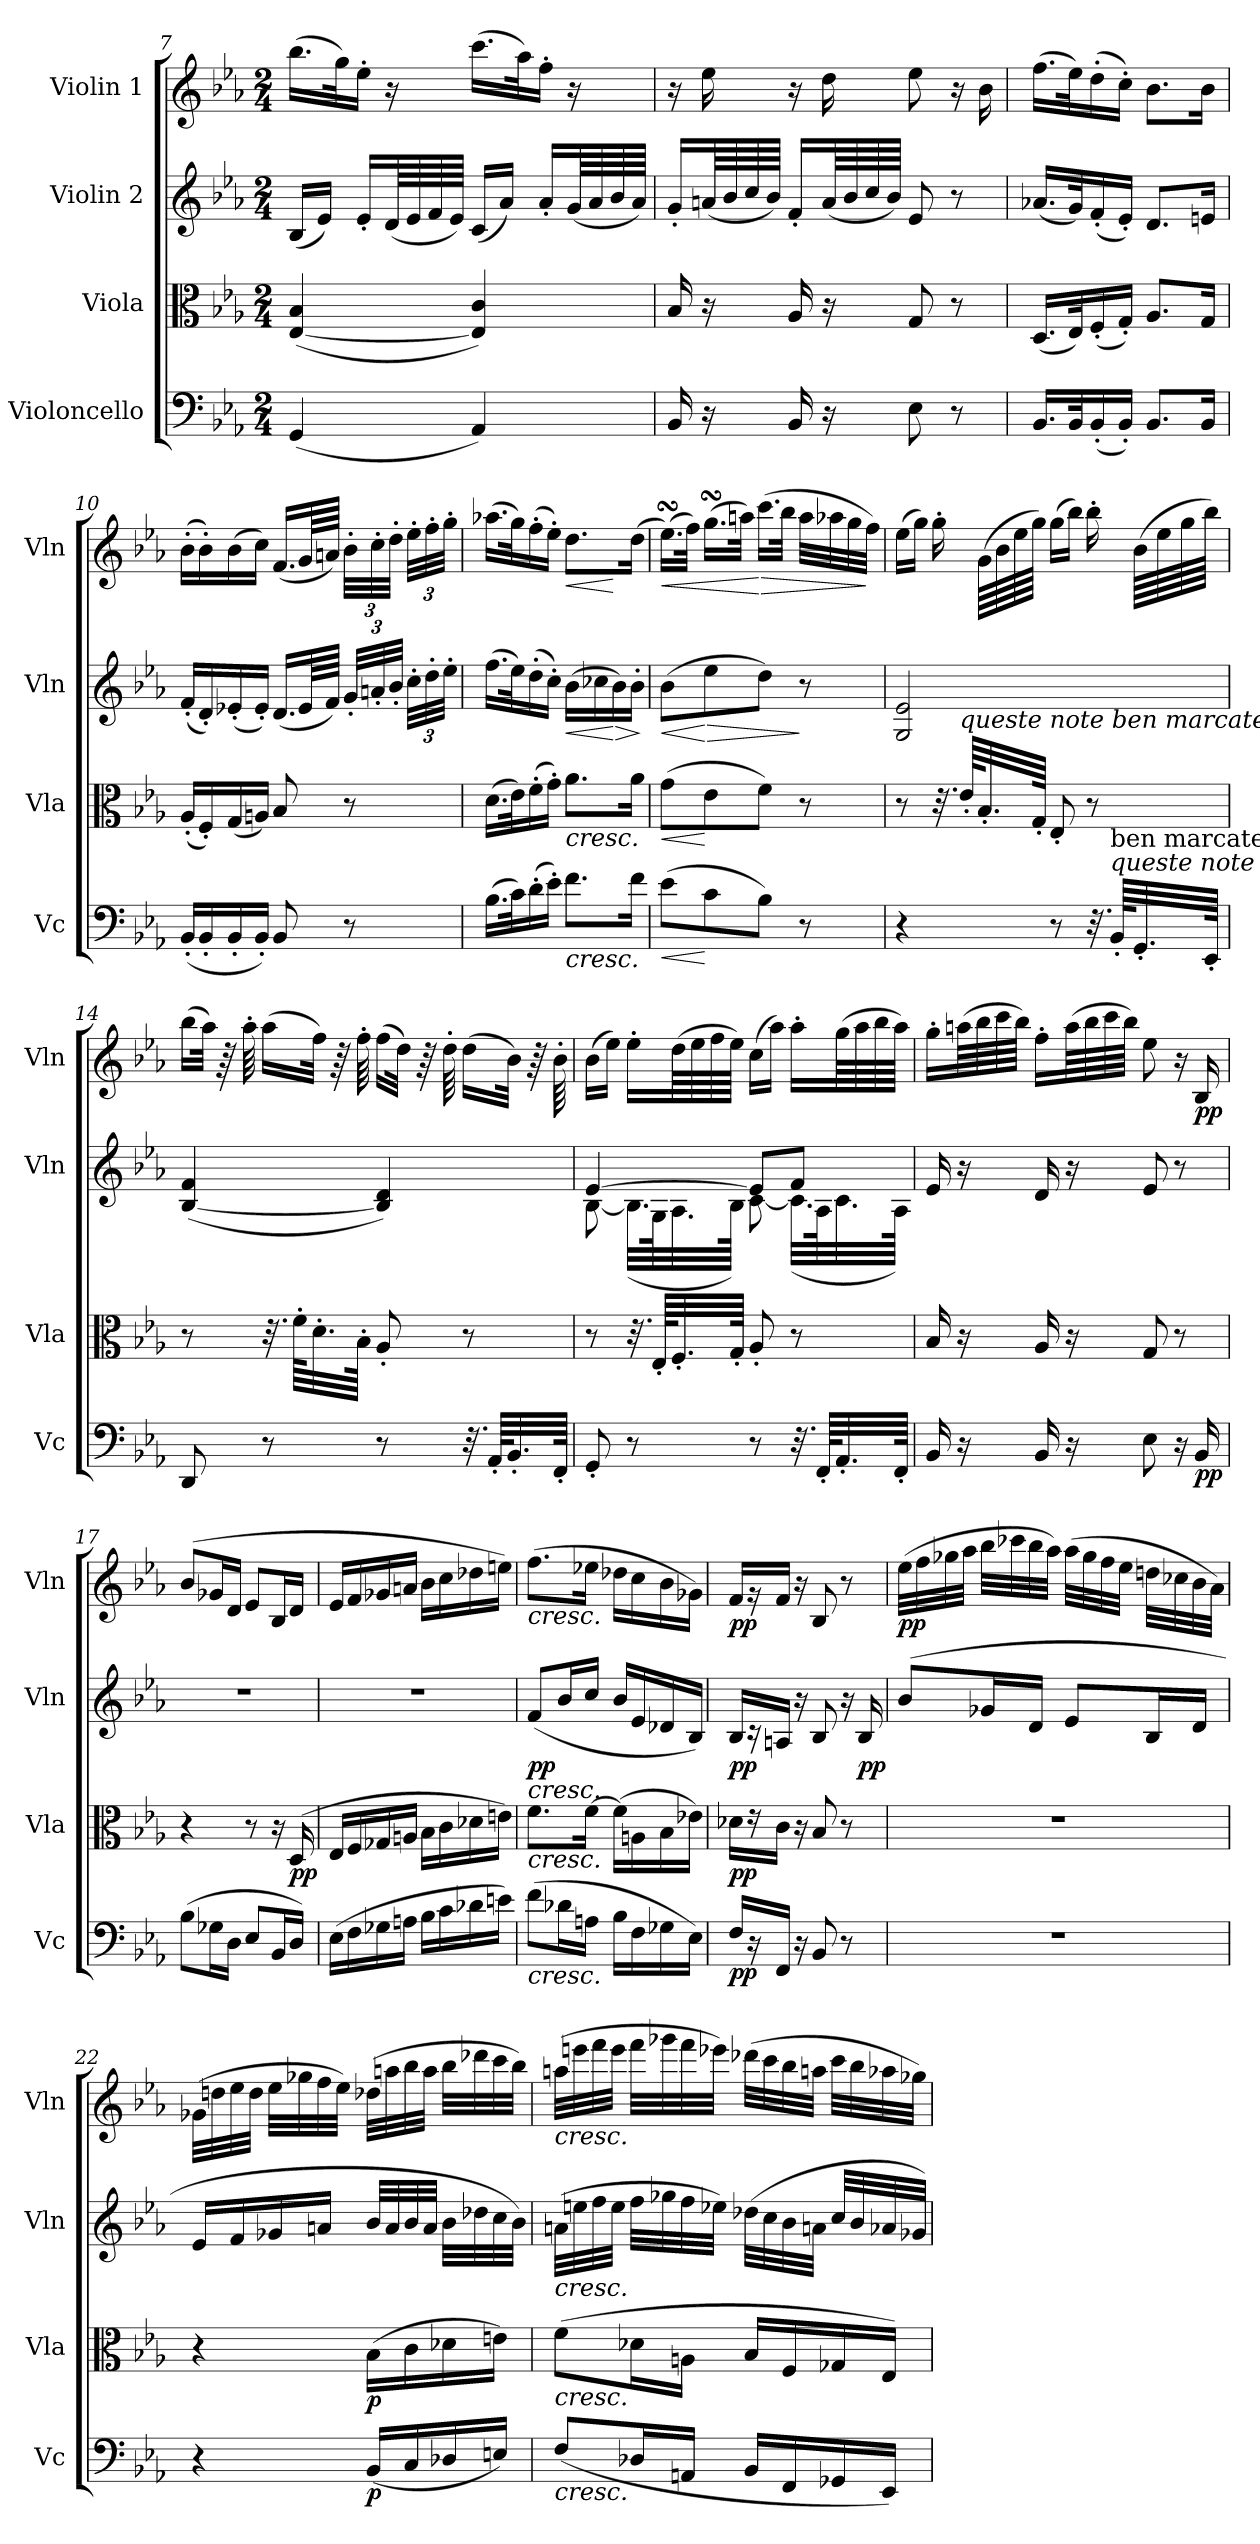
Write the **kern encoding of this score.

**kern	**dynam	**kern	**dynam	**kern	**dynam	**kern	**dynam
*part4	*part4	*part3	*part3	*part2	*part2	*part1	*part1
*staff4	*staff4	*staff3	*staff3	*staff2	*staff2	*staff1	*staff1
*I"Violoncello	*	*I"Viola	*	*I"Violin 2	*	*I"Violin 1	*
*I'Vc	*	*I'Vla	*	*I'Vln	*	*I'Vln	*
*clefF4	*	*clefC3	*	*clefG2	*	*clefG2	*
*k[b-e-a-]	*	*k[b-e-a-]	*	*k[b-e-a-]	*	*k[b-e-a-]	*
*M2/4	*	*M2/4	*	*M2/4	*	*M2/4	*
=7	=7	=7	=7	=7	=7	=7	=7
(4GG/	.	([4E-/ 4B-/	.	(16B-/LL	.	(16.bb-\LL	.
.	.	.	.	16e-/JJ)	.	.	.
.	.	.	.	.	.	32gg\K)	.
.	.	.	.	16e-'/LL	.	16ee-'\JJ	.
.	.	.	.	(64d/LL	.	16r	.
.	.	.	.	64e-/	.	.	.
.	.	.	.	64f/	.	.	.
.	.	.	.	64e-/JJJJ)	.	.	.
4AA-/)	.	4E-/] 4c/)	.	(16c/LL	.	(16.ccc\LL	.
.	.	.	.	16a-/JJ)	.	.	.
.	.	.	.	.	.	32aa-\K)	.
.	.	.	.	16a-'/LL	.	16ff'\JJ	.
.	.	.	.	(64g/LL	.	16r	.
.	.	.	.	64a-/	.	.	.
.	.	.	.	64b-/	.	.	.
.	.	.	.	64a-/JJJJ)	.	.	.
=8	=8	=8	=8	=8	=8	=8	=8
16BB-/	.	16B-/	.	16g'/LL	.	16r	.
16r	.	16r	.	(64an/LL	.	16ee-\	.
.	.	.	.	64b-/	.	.	.
.	.	.	.	64cc/	.	.	.
.	.	.	.	64b-/JJJJ)	.	.	.
16BB-/	.	16A-/	.	16f'/LL	.	16r	.
16r	.	16r	.	(64a/LL	.	16dd\	.
.	.	.	.	64b-/	.	.	.
.	.	.	.	64cc/	.	.	.
.	.	.	.	64b-/JJJJ)	.	.	.
8E-\	.	8G/	.	8e-/	.	8ee-\	.
8r	.	8r	.	8r	.	16r	.
.	.	.	.	.	.	16b-\	.
!!LO:LB:g=z
=9	=9	=9	=9	=9	=9	=9	=9
16.BB-/LL	.	(16.D/LL	.	(16.a-X/LL	.	(16.ff\LL	.
32BB-/K	.	32E-/K)	.	32g/K)	.	32ee-\K)	.
(16BB-'/	.	(16F'/	.	(16f'/	.	(16dd'\	.
16BB-'/JJ)	.	16G'/JJ)	.	16e-'/JJ)	.	16cc'\JJ)	.
8.BB-/L	.	8.A-/L	.	8.d/L	.	8.b-\L	.
16BB-/Jk	.	16G/Jk	.	16en/Jk	.	16b-\Jk	.
!!LO:LB:g=z
=10	=10	=10	=10	=10	=10	=10	=10
(16BB-'/LL	.	(16A-'/LL	.	(16f'/LL	.	(16b-'\LL	.
16BB-'/	.	16F'/)	.	16d'/)	.	16b-'\)	.
16BB-'/	.	(16G/	.	(16e-X'/	.	(16b-\	.
16BB-'/JJ)	.	16An/JJ)	.	16e-'/JJ)	.	16cc\JJ)	.
8BB-/	.	8B-/	.	(16.d/LL	.	(16.f/LL	.
.	.	.	.	64e-/LL	.	64g/LL	.
.	.	.	.	64f/JJJJ)	.	64an/JJJJ)	.
*	*	*	*	*Xbrackettup	*	*Xbrackettup	*
8r	.	8r	.	48g'/LLL	.	48b-'\LLL	.
.	.	.	.	48an'/	.	48cc'\	.
.	.	.	.	48b-'/JJJ	.	48dd'\JJJ	.
.	.	.	.	48cc'\LLL	.	48ee-'\LLL	.
.	.	.	.	48dd'\	.	48ff'\	.
.	.	.	.	48ee-'\JJJ	.	48gg'\JJJ	.
=11	=11	=11	=11	=11	=11	=11	=11
*^	*	*^	*	*	*	*^	*
(16.B-\LL	4ryy	.	(16.d\LL	4ryy	.	(16.ff\LL	.	(16.aa-X\LL	4ryy	.
32c\K)	.	.	32e-\K)	.	.	32ee-\K)	.	32gg\K)	.	.
(16d'\	.	.	(16f'\	.	.	(16dd'\	.	(16ff'\	.	.
16e-'\JJ)	.	.	16g'\JJ)	.	.	16cc'\JJ)	.	16ee-'\JJ)	.	.
!	!	!LO:HP:b	!	!	!LO:HP:b	!	!LO:HP:b	!	!	!LO:HP:b
8.f\L	8ryy	<	8.a-\L	8ryy	<	(16b-\LL	<	8.dd\L	8ryy	<
.	.	.	.	.	.	16cc-X\	.	.	.	.
!	!	!	!	!	!	!	!LO:HP:n=1:b	!	!	!
.	8ryy	.	.	8ryy	.	16b-\)	[ >	.	8ryy	[
16f\Jk	.	.	16a-\Jk	.	.	16b-'\JJ	.	(16dd\Jk	.	.
*v	*v	*	*	*	*	*	*	*v	*v	*
*	*	*v	*v	*	*	*	*	*
.	.	.	.	.	]	.	.
=12	=12	=12	=12	=12	=12	=12	=12
!	!LO:HP:b	!	!LO:HP:b	!	!LO:HP:b	!	!LO:HP:b
(8e-\L	<	(8g\L	<	(8b-\L	<	(16.ee-sSSs\LL)	<
.	.	.	.	.	.	32ff\JJk)	.
!	!	!	!	!	!LO:HP:n=1:b	!	!
8c\	[	8e-\	[	8ee-\	[ >	(16.ggsSsS\LL	.
.	.	.	.	.	.	32aan\JJk)	.
!	!	!	!	!	!	!	!LO:HP:n=1:b
8B-\J)	.	8f\J)	.	8dd\J)	.	(16.ccc\LL	[ >
.	.	.	.	.	.	32bb-\JJk	.
8r	[	8r	[	8r	]	32aa\LLL	.
.	.	.	.	.	.	32aa-X\	.
.	.	.	.	.	.	32gg\	.
.	.	.	.	.	.	32ff\JJJ)	]
!!LO:PB:g=z
=13	=13	=13	=13	=13	=13	=13	=13
4r	.	8r	.	2G/ 2e-/	.	(16ee-\LL	.
.	.	.	.	.	.	16gg\JJ)	.
.	.	32.r	.	.	.	16gg'\	.
!	!	!LO:TX:a:i:t=queste note ben marcate.	!	!	!	!	!
.	.	64e-'/KLLL	.	.	.	.	.
.	.	32.B-'/	.	.	.	(64g\LLLL	.
.	.	.	.	.	.	64b-\	.
.	.	.	.	.	.	64ee-\	.
.	.	64G'/JJJk	.	.	.	64gg\JJJJ)	.
8r	.	8E-'/	.	.	.	(16gg\LL	.
.	.	.	.	.	.	16bb-\JJ)	.
32.r	.	8r	.	.	.	16bb-'\	.
!LO:TX:a:i:t=queste note	!	!	!	!	!	!	!
!LO:TX:a:t=ben marcate	!	!	!	!	!	!	!
64BB-'/KLLL	.	.	.	.	.	.	.
32.GG'/	.	.	.	.	.	(64b-\LLLL	.
.	.	.	.	.	.	64ee-\	.
.	.	.	.	.	.	64gg\	.
64EE-'/JJJk	.	.	.	.	.	64bb-\JJJJ)	.
!!LO:LB:g=z
=14	=14	=14	=14	=14	=14	=14	=14
8DD/	.	8r	.	([4B-/ 4f/	.	(16bb-\LL	.
.	.	.	.	.	.	32aa-\JJk)	.
.	.	.	.	.	.	64r	.
.	.	.	.	.	.	64aa-'\	.
8r	.	32.r	.	.	.	(16aa-\LL	.
.	.	64f'\KLLL	.	.	.	.	.
.	.	32.d'\	.	.	.	32ff\JJk)	.
.	.	.	.	.	.	64r	.
.	.	64B-'\JJJk	.	.	.	64ff'\	.
8r	.	8A-'/	.	4B-/] 4d/)	.	(16ff\LL	.
.	.	.	.	.	.	32dd\JJk)	.
.	.	.	.	.	.	64r	.
.	.	.	.	.	.	64dd'\	.
32.r	.	8r	.	.	.	(16dd\LL	.
64AA-'/KLLL	.	.	.	.	.	.	.
32.BB-'/	.	.	.	.	.	32b-\JJk)	.
.	.	.	.	.	.	64r	.
64FF'/JJJk	.	.	.	.	.	64b-'\	.
=15	=15	=15	=15	=15	=15	=15	=15
*	*	*	*	*^	*	*	*
8GG'/	.	8r	.	[4e-/	[8B-\	.	(16b-\LL	.
.	.	.	.	.	.	.	16ee-\JJ)	.
8r	.	32.r	.	.	(32.B-\LLL]	.	16ee-'\LL	.
.	.	64E-'/KLLL	.	.	64G\K	.	.	.
.	.	32.F'/	.	.	32.A-\	.	(64dd\LL	.
.	.	.	.	.	.	.	64ee-\	.
.	.	.	.	.	.	.	64ff\	.
.	.	64G'/JJJk	.	.	64B-\JJJk)	.	64ee-\JJJJ)	.
8r	.	8A-'/	.	8e-/L]	[8c\	.	(16cc\LL	.
.	.	.	.	.	.	.	16aa-\JJ)	.
32.r	.	8r	.	8f/J	(32.c\LLL]	.	16aa-'\LL	.
64FF'/KLLL	.	.	.	.	64A-\K	.	.	.
32.AA-'/	.	.	.	.	32.c\	.	(64gg\LL	.
.	.	.	.	.	.	.	64aa-\	.
.	.	.	.	.	.	.	64bb-\	.
64FF'/JJJk	.	.	.	.	64A-\JJJk)	.	64aa-\JJJJ)	.
*	*	*	*	*v	*v	*	*	*
!!LO:LB:g=z
=16	=16	=16	=16	=16	=16	=16	=16
16BB-/	.	16B-/	.	16e-/	.	16gg'\LL	.
16r	.	16r	.	16r	.	(64aan\LL	.
.	.	.	.	.	.	64bb-\	.
.	.	.	.	.	.	64ccc\	.
.	.	.	.	.	.	64bb-\JJJJ)	.
16BB-/	.	16A-/	.	16d/	.	16ff'\LL	.
16r	.	16r	.	16r	.	(64aa\LL	.
.	.	.	.	.	.	64bb-\	.
.	.	.	.	.	.	64ccc\	.
.	.	.	.	.	.	64bb-\JJJJ)	.
8E-\	.	8G/	.	8e-/	.	8ee-\	.
16r	.	8r	.	8r	.	16r	.
!	!LO:DY:b	!	!	!	!	!	!LO:DY:b
16BB-/	pp	.	.	.	.	16B-/	pp
=17	=17	=17	=17	=17	=17	=17	=17
(8B-\L	.	4r	.	2r	.	(8b-/L	.
16G-X\L	.	.	.	.	.	16g-X/L	.
16D\JJ	.	.	.	.	.	16d/JJ	.
8E-/L	.	8r	.	.	.	8e-/L	.
16BB-/L	.	16r	.	.	.	16B-/L	.
!	!	!	!LO:DY:b	!	!	!	!
16D/JJ)	.	(16D/	pp	.	.	16d/JJ	.
!!LO:PB:g=z
=18	=18	=18	=18	=18	=18	=18	=18
(16E-\LL	.	16E-/LL	.	2r	.	16e-/LL	.
16F\	.	16F/	.	.	.	16f/	.
16G-X\	.	16G-X/	.	.	.	16g-X/	.
16An\JJ	.	16An/JJ	.	.	.	16an/JJ	.
16B-\LL	.	16B-\LL	.	.	.	16b-\LL	.
16c\	.	16c\	.	.	.	16cc\	.
16d-X\	.	16d-X\	.	.	.	16dd-X\	.
16en\JJ)	.	16en\JJ)	.	.	.	16een\JJ)	.
=19	=19	=19	=19	=19	=19	=19	=19
!	!	!	!	!	!	!LO:TX:b:i:t=cresc.	!
!	!	!	!	!LO:TX:b:i:t=cresc.	!	!	!
!	!	!LO:TX:b:i:t=cresc.	!	!	!	!	!
!LO:TX:b:i:t=cresc.	!	!	!	!	!	!	!
!	!	!	!	!	!LO:DY:b	!	!
(8f\L	.	8.f\L	.	(8f/L	pp	(8.ff\L	.
16d-X\L	.	.	.	16b-/L	.	.	.
16An\JJ	.	[16f\Jk	.	16cc/JJ	.	16ee-X\Jk	.
16B-\LL	.	(16f\LL]	.	16b-/LL	.	16dd-X\LL	.
16F\	.	16An\	.	16e-/	.	16cc\	.
16G-X\	.	16B-\	.	16d-X/	.	16b-\	.
16E-\JJ)	.	16e-X\JJ)	.	16B-/JJ)	.	16g-X\JJ)	.
=20	=20	=20	=20	=20	=20	=20	=20
!	!LO:DY:b	!	!LO:DY:b	!	!LO:DY:b	!	!LO:DY:b
16F/LL	pp	16d-X\LL	pp	16B-/LL	pp	16f/LL	pp
16r	.	16r	.	16r	.	16r	.
16FF/JJ	.	16c\JJ	.	16An/JJ	.	16f/JJ	.
16r	.	16r	.	16r	.	16r	.
8BB-/	.	8B-/	.	8B-/	.	8B-/	.
8r	.	8r	.	16r	.	8r	.
!	!	!	!	!	!LO:DY:b	!	!
.	.	.	.	16B-/	pp	.	.
=21	=21	=21	=21	=21	=21	=21	=21
!	!	!	!	!	!	!	!LO:DY:b
2r	.	2r	.	(8b-/L	.	(32ee-\LLL	pp
.	.	.	.	.	.	32ff\	.
.	.	.	.	.	.	32gg-X\	.
.	.	.	.	.	.	32aa-\JJJ	.
.	.	.	.	16g-X/L	.	32bb-\LLL	.
.	.	.	.	.	.	32ccc-X\	.
.	.	.	.	16d/JJ	.	32bb-\	.
.	.	.	.	.	.	32aa-\JJJ)	.
.	.	.	.	8e-/L	.	(32aa-\LLL	.
.	.	.	.	.	.	32gg-\	.
.	.	.	.	.	.	32ff\	.
.	.	.	.	.	.	32ee-\JJJ	.
.	.	.	.	16B-/L	.	32ddn\LLL	.
.	.	.	.	.	.	32cc-X\	.
.	.	.	.	16d/JJ	.	32b-\	.
.	.	.	.	.	.	32a-\JJJ)	.
!!LO:LB:g=z
=22	=22	=22	=22	=22	=22	=22	=22
4r	.	4r	.	16e-/LL	.	(32g-X\LLL	.
.	.	.	.	.	.	32ddn\	.
.	.	.	.	16f/	.	32ee-\	.
.	.	.	.	.	.	32dd\JJJ	.
.	.	.	.	16g-X/	.	32ee-\LLL	.
.	.	.	.	.	.	32gg-X\	.
.	.	.	.	16an/JJ	.	32ff\	.
.	.	.	.	.	.	32ee-\JJJ)	.
!	!LO:DY:b	!	!LO:DY:b	!	!	!	!
(16BB-/LL	p	(16B-\LL	p	32b-/LLL	.	(32dd-X\LLL	.
.	.	.	.	32a/	.	32aan\	.
16C/	.	16c\	.	32b-/	.	32bb-\	.
.	.	.	.	32a/JJJ	.	32aa\JJJ	.
16D-X/	.	16d-X\	.	32b-\LLL	.	32bb-\LLL	.
.	.	.	.	32dd-X\	.	32ddd-X\	.
16En/JJ)	.	16en\JJ)	.	32cc\	.	32ccc\	.
.	.	.	.	32b-\JJJ)	.	32bb-\JJJ)	.
!!LO:LB:g=z
=23	=23	=23	=23	=23	=23	=23	=23
!	!	!	!	!	!	!LO:TX:b:i:t=cresc.	!
!	!	!	!	!LO:TX:b:i:t=cresc.	!	!	!
!	!	!LO:TX:b:i:t=cresc.	!	!	!	!	!
!LO:TX:b:i:t=cresc.	!	!	!	!	!	!	!
(8F/L	.	(8f\L	.	(32an\LLL	.	(32aan\LLL	.
.	.	.	.	32een\	.	32eeen\	.
.	.	.	.	32ff\	.	32fff\	.
.	.	.	.	32ee\JJJ	.	32eee\JJJ	.
16D-X/L	.	16d-X\L	.	32ff\LLL	.	32fff\LLL	.
.	.	.	.	32gg-X\	.	32ggg-X\	.
16AAn/JJ	.	16An\JJ	.	32ff\	.	32fff\	.
.	.	.	.	32ee-X\JJJ)	.	32eee-X\JJJ)	.
16BB-/LL	.	16B-/LL	.	(32dd-X\LLL	.	(32ddd-X\LLL	.
.	.	.	.	32cc\	.	32ccc\	.
16FF/	.	16F/	.	32b-\	.	32bb-\	.
.	.	.	.	32an\JJJ	.	32aan\JJJ	.
16GG-X/	.	16G-X/	.	32cc/LLL	.	32ccc\LLL	.
.	.	.	.	32b-/	.	32bb-\	.
16EE-/JJ)	.	16E-/JJ)	.	32a-X/	.	32aa-X\	.
.	.	.	.	32g-X/JJJ)	.	32gg-X\JJJ)	.
=	=	=	=	=	=	=	=
*-	*-	*-	*-	*-	*-	*-	*-
